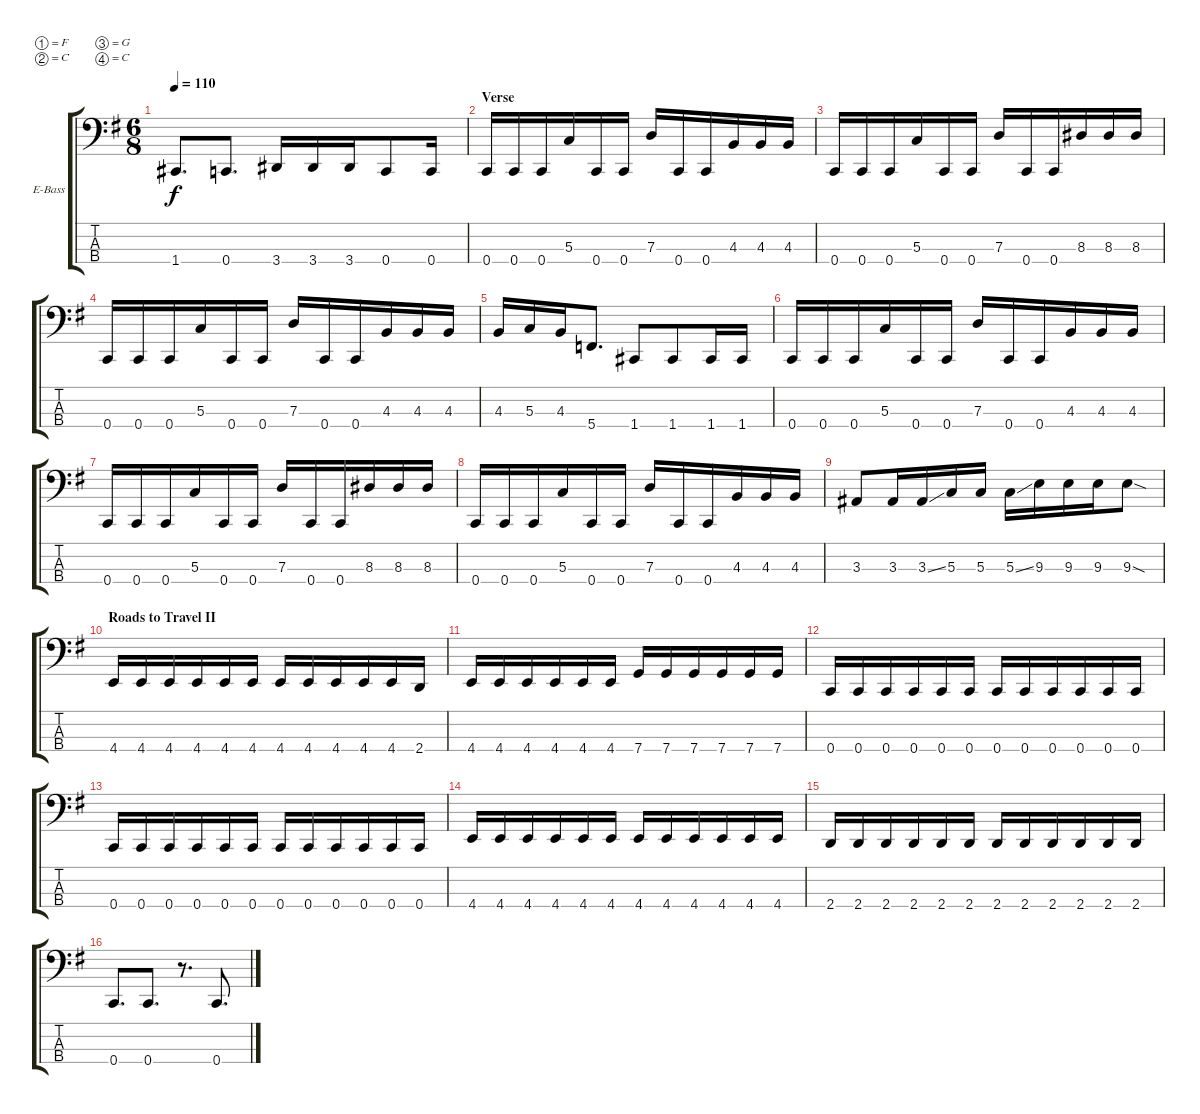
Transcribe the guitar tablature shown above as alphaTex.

\bracketExtendMode groupsimilarinstruments
\firstSystemTrackNameOrientation horizontal
\otherSystemsTrackNameOrientation horizontal
\track ("Electric Bass" "E-Bass") {instrument electricbassfinger}
\staff {score tabs}
\tuning (F2 C2 G1 C1)
\ts (6 8)
\tempo 110
\clef f4
\ks eminor
1.4.8{d dy f} 0.4.8{d} 3.4.16 3.4.16 3.4.16 0.4.8 0.4.16 |
\section ("" "Verse")
0.4.16 0.4.16 0.4.16 5.3.16 0.4.16 0.4.16 7.3.16 0.4.16 0.4.16 4.3.16 4.3.16 4.3.16 |
0.4.16 0.4.16 0.4.16 5.3.16 0.4.16 0.4.16 7.3.16 0.4.16 0.4.16 8.3.16 8.3.16 8.3.16 |
0.4.16 0.4.16 0.4.16 5.3.16 0.4.16 0.4.16 7.3.16 0.4.16 0.4.16 4.3.16 4.3.16 4.3.16 |
4.3.16 5.3.16 4.3.16 5.4.8{d} 1.4.8 1.4.8 1.4.16 1.4.16 |
0.4.16 0.4.16 0.4.16 5.3.16 0.4.16 0.4.16 7.3.16 0.4.16 0.4.16 4.3.16 4.3.16 4.3.16 |
0.4.16 0.4.16 0.4.16 5.3.16 0.4.16 0.4.16 7.3.16 0.4.16 0.4.16 8.3.16 8.3.16 8.3.16 |
0.4.16 0.4.16 0.4.16 5.3.16 0.4.16 0.4.16 7.3.16 0.4.16 0.4.16 4.3.16 4.3.16 4.3.16 |
3.3.8 3.3.16 3.3{ss}.16 5.3.16 5.3.16 5.3{ss}.16 9.3.16 9.3.16 9.3.16 9.3{sod}.8 |
\section ("" "Roads to Travel II")
4.4.16 4.4.16 4.4.16 4.4.16 4.4.16 4.4.16 4.4.16 4.4.16 4.4.16 4.4.16 4.4.16 2.4.16 |
4.4.16 4.4.16 4.4.16 4.4.16 4.4.16 4.4.16 7.4.16 7.4.16 7.4.16 7.4.16 7.4.16 7.4.16 |
0.4.16 0.4.16 0.4.16 0.4.16 0.4.16 0.4.16 0.4.16 0.4.16 0.4.16 0.4.16 0.4.16 0.4.16 |
0.4.16 0.4.16 0.4.16 0.4.16 0.4.16 0.4.16 0.4.16 0.4.16 0.4.16 0.4.16 0.4.16 0.4.16 |
4.4.16 4.4.16 4.4.16 4.4.16 4.4.16 4.4.16 4.4.16 4.4.16 4.4.16 4.4.16 4.4.16 4.4.16 |
2.4.16 2.4.16 2.4.16 2.4.16 2.4.16 2.4.16 2.4.16 2.4.16 2.4.16 2.4.16 2.4.16 2.4.16 |
0.4.8{d} 0.4.8{d} r.8{d} 0.4.8{d}
